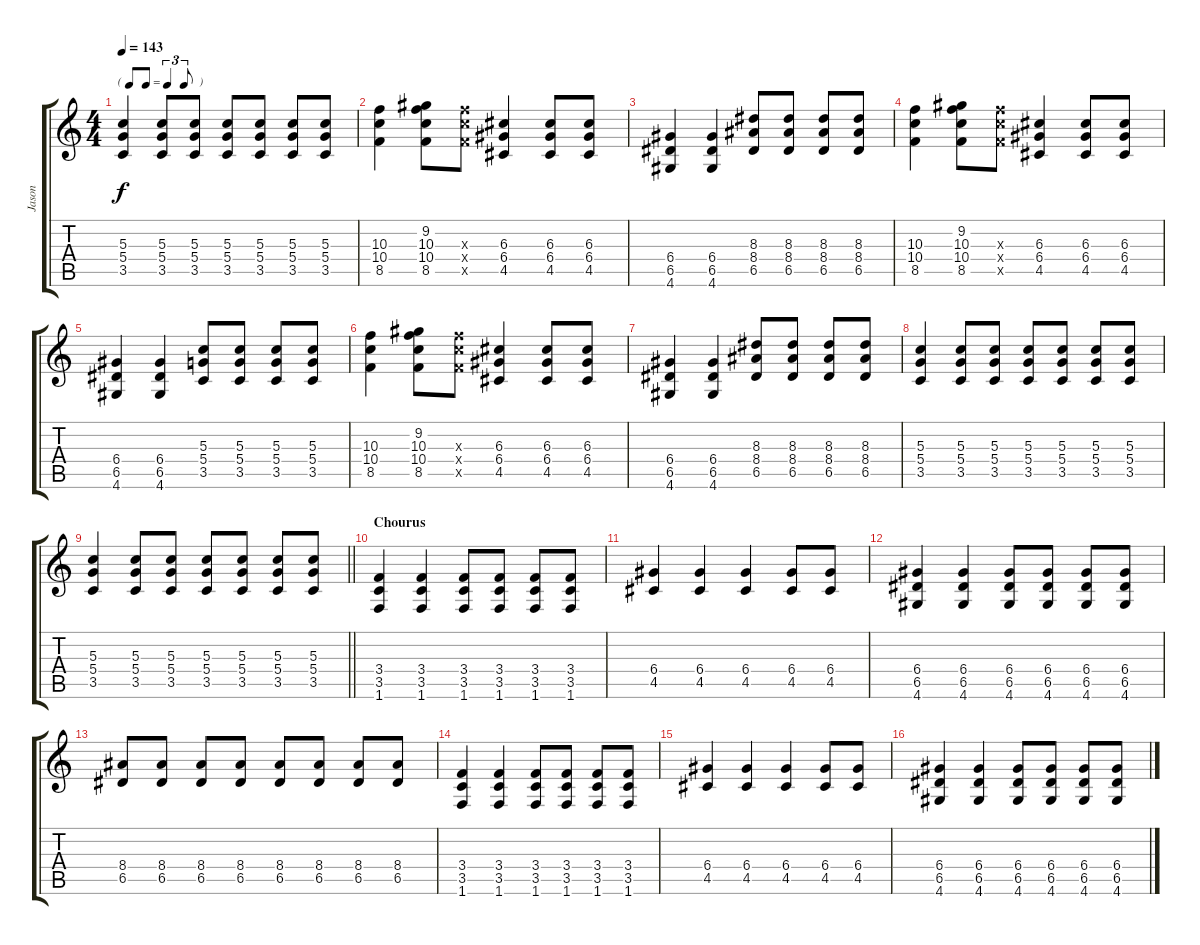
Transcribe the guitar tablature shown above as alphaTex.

\track ("Jason" "Jason") {instrument overdrivenguitar}
\staff {score tabs}
\tuning (E4 B3 G3 D3 A2 E2) {hide}
\ts (4 4)
\tf triplet8th
\tempo 143
\clef g2
\ks c
(5.3 5.4 3.5).4{dy f} (5.3 5.4 3.5).8 (5.3 5.4 3.5).8 (5.3 5.4 3.5).8 (5.3 5.4 3.5).8 (5.3 5.4 3.5).8 (5.3 5.4 3.5).8 |
(10.3 10.4 8.5).4 (9.2 10.3 10.4 8.5).8 (10.3{x} 10.4{x} 8.5{x}).8 (6.3 6.4 4.5).4 (6.3 6.4 4.5).8 (6.3 6.4 4.5).8 |
(6.4 6.5 4.6).4 (6.4 6.5 4.6).4 (8.3 8.4 6.5).8 (8.3 8.4 6.5).8 (8.3 8.4 6.5).8 (8.3 8.4 6.5).8 |
(10.3 10.4 8.5).4 (9.2 10.3 10.4 8.5).8 (10.3{x} 10.4{x} 8.5{x}).8 (6.3 6.4 4.5).4 (6.3 6.4 4.5).8 (6.3 6.4 4.5).8 |
(6.4 6.5 4.6).4 (6.4 6.5 4.6).4 (5.3 5.4 3.5).8 (5.3 5.4 3.5).8 (5.3 5.4 3.5).8 (5.3 5.4 3.5).8 |
(10.3 10.4 8.5).4 (9.2 10.3 10.4 8.5).8 (10.3{x} 10.4{x} 8.5{x}).8 (6.3 6.4 4.5).4 (6.3 6.4 4.5).8 (6.3 6.4 4.5).8 |
(6.4 6.5 4.6).4 (6.4 6.5 4.6).4 (8.3 8.4 6.5).8 (8.3 8.4 6.5).8 (8.3 8.4 6.5).8 (8.3 8.4 6.5).8 |
(5.3 5.4 3.5).4 (5.3 5.4 3.5).8 (5.3 5.4 3.5).8 (5.3 5.4 3.5).8 (5.3 5.4 3.5).8 (5.3 5.4 3.5).8 (5.3 5.4 3.5).8 |
\barLineRight lightlight
(5.3 5.4 3.5).4 (5.3 5.4 3.5).8 (5.3 5.4 3.5).8 (5.3 5.4 3.5).8 (5.3 5.4 3.5).8 (5.3 5.4 3.5).8 (5.3 5.4 3.5).8 |
\section ("" "Chourus")
(3.4 3.5 1.6).4 (3.4 3.5 1.6).4 (3.4 3.5 1.6).8 (3.4 3.5 1.6).8 (3.4 3.5 1.6).8 (3.4 3.5 1.6).8 |
(6.4 4.5).4 (6.4 4.5).4 (6.4 4.5).4 (6.4 4.5).8 (6.4 4.5).8 |
(6.4 6.5 4.6).4 (6.4 6.5 4.6).4 (6.4 6.5 4.6).8 (6.4 6.5 4.6).8 (6.4 6.5 4.6).8 (6.4 6.5 4.6).8 |
(8.4 6.5).8 (8.4 6.5).8 (8.4 6.5).8 (8.4 6.5).8 (8.4 6.5).8 (8.4 6.5).8 (8.4 6.5).8 (8.4 6.5).8 |
(3.4 3.5 1.6).4 (3.4 3.5 1.6).4 (3.4 3.5 1.6).8 (3.4 3.5 1.6).8 (3.4 3.5 1.6).8 (3.4 3.5 1.6).8 |
(6.4 4.5).4 (6.4 4.5).4 (6.4 4.5).4 (6.4 4.5).8 (6.4 4.5).8 |
(6.4 6.5 4.6).4 (6.4 6.5 4.6).4 (6.4 6.5 4.6).8 (6.4 6.5 4.6).8 (6.4 6.5 4.6).8 (6.4 6.5 4.6).8
